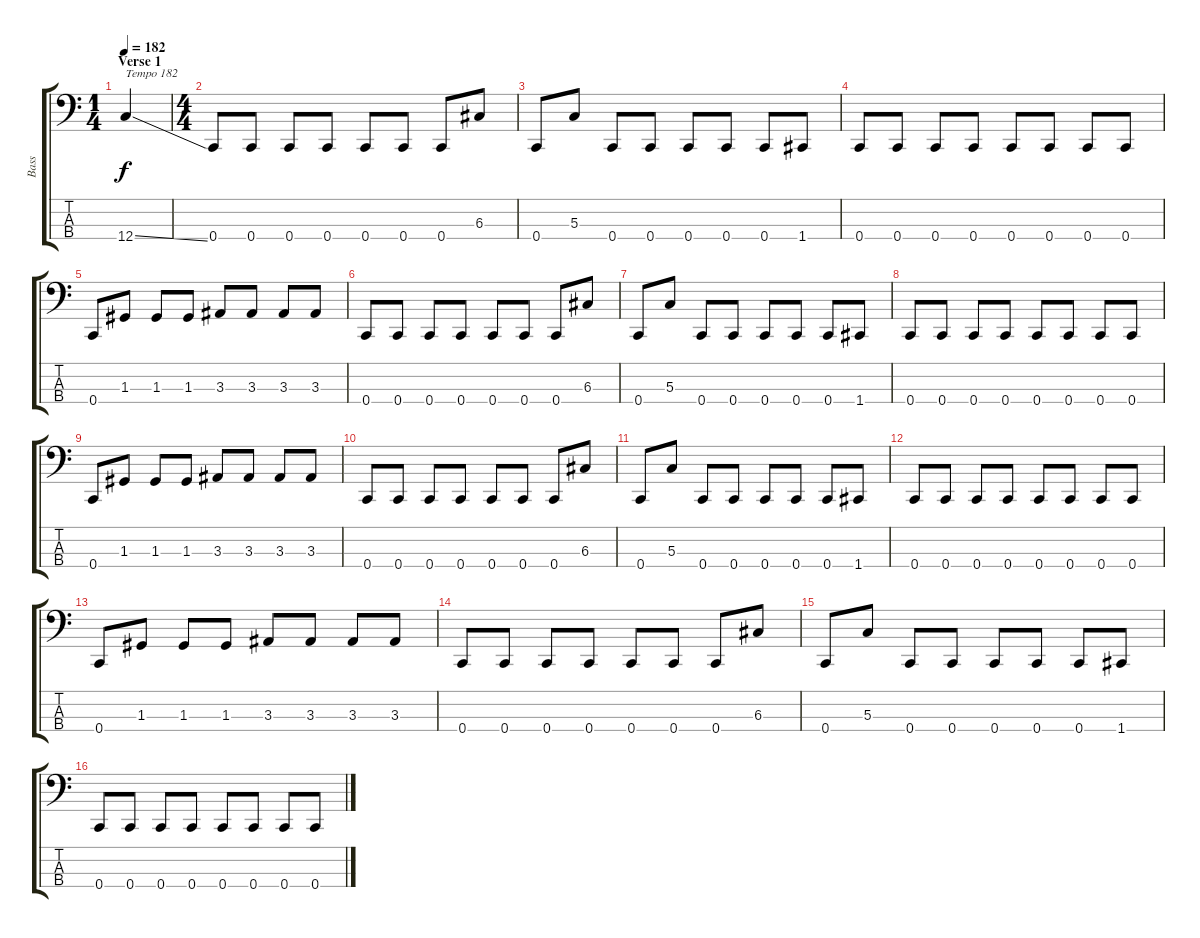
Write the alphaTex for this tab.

\track ("Bass" "Bass") {instrument electricbasspick}
\staff {score tabs}
\tuning (F2 C2 G1 C1) {hide}
\ts (1 4)
\section ("" "Verse 1")
\tempo 182
\clef f4
\ks c
12.4{ss}.4{txt "Tempo 182" dy f instrument electricbasspick} |
\ts (4 4)
0.4.8 0.4.8 0.4.8 0.4.8 0.4.8 0.4.8 0.4.8 6.3.8 |
0.4.8 5.3.8 0.4.8 0.4.8 0.4.8 0.4.8 0.4.8 1.4.8 |
0.4.8 0.4.8 0.4.8 0.4.8 0.4.8 0.4.8 0.4.8 0.4.8 |
0.4.8 1.3.8 1.3.8 1.3.8 3.3.8 3.3.8 3.3.8 3.3.8 |
0.4.8 0.4.8 0.4.8 0.4.8 0.4.8 0.4.8 0.4.8 6.3.8 |
0.4.8 5.3.8 0.4.8 0.4.8 0.4.8 0.4.8 0.4.8 1.4.8 |
0.4.8 0.4.8 0.4.8 0.4.8 0.4.8 0.4.8 0.4.8 0.4.8 |
0.4.8 1.3.8 1.3.8 1.3.8 3.3.8 3.3.8 3.3.8 3.3.8 |
0.4.8 0.4.8 0.4.8 0.4.8 0.4.8 0.4.8 0.4.8 6.3.8 |
0.4.8 5.3.8 0.4.8 0.4.8 0.4.8 0.4.8 0.4.8 1.4.8 |
0.4.8 0.4.8 0.4.8 0.4.8 0.4.8 0.4.8 0.4.8 0.4.8 |
0.4.8 1.3.8 1.3.8 1.3.8 3.3.8 3.3.8 3.3.8 3.3.8 |
0.4.8 0.4.8 0.4.8 0.4.8 0.4.8 0.4.8 0.4.8 6.3.8 |
0.4.8 5.3.8 0.4.8 0.4.8 0.4.8 0.4.8 0.4.8 1.4.8 |
0.4.8 0.4.8 0.4.8 0.4.8 0.4.8 0.4.8 0.4.8 0.4.8
